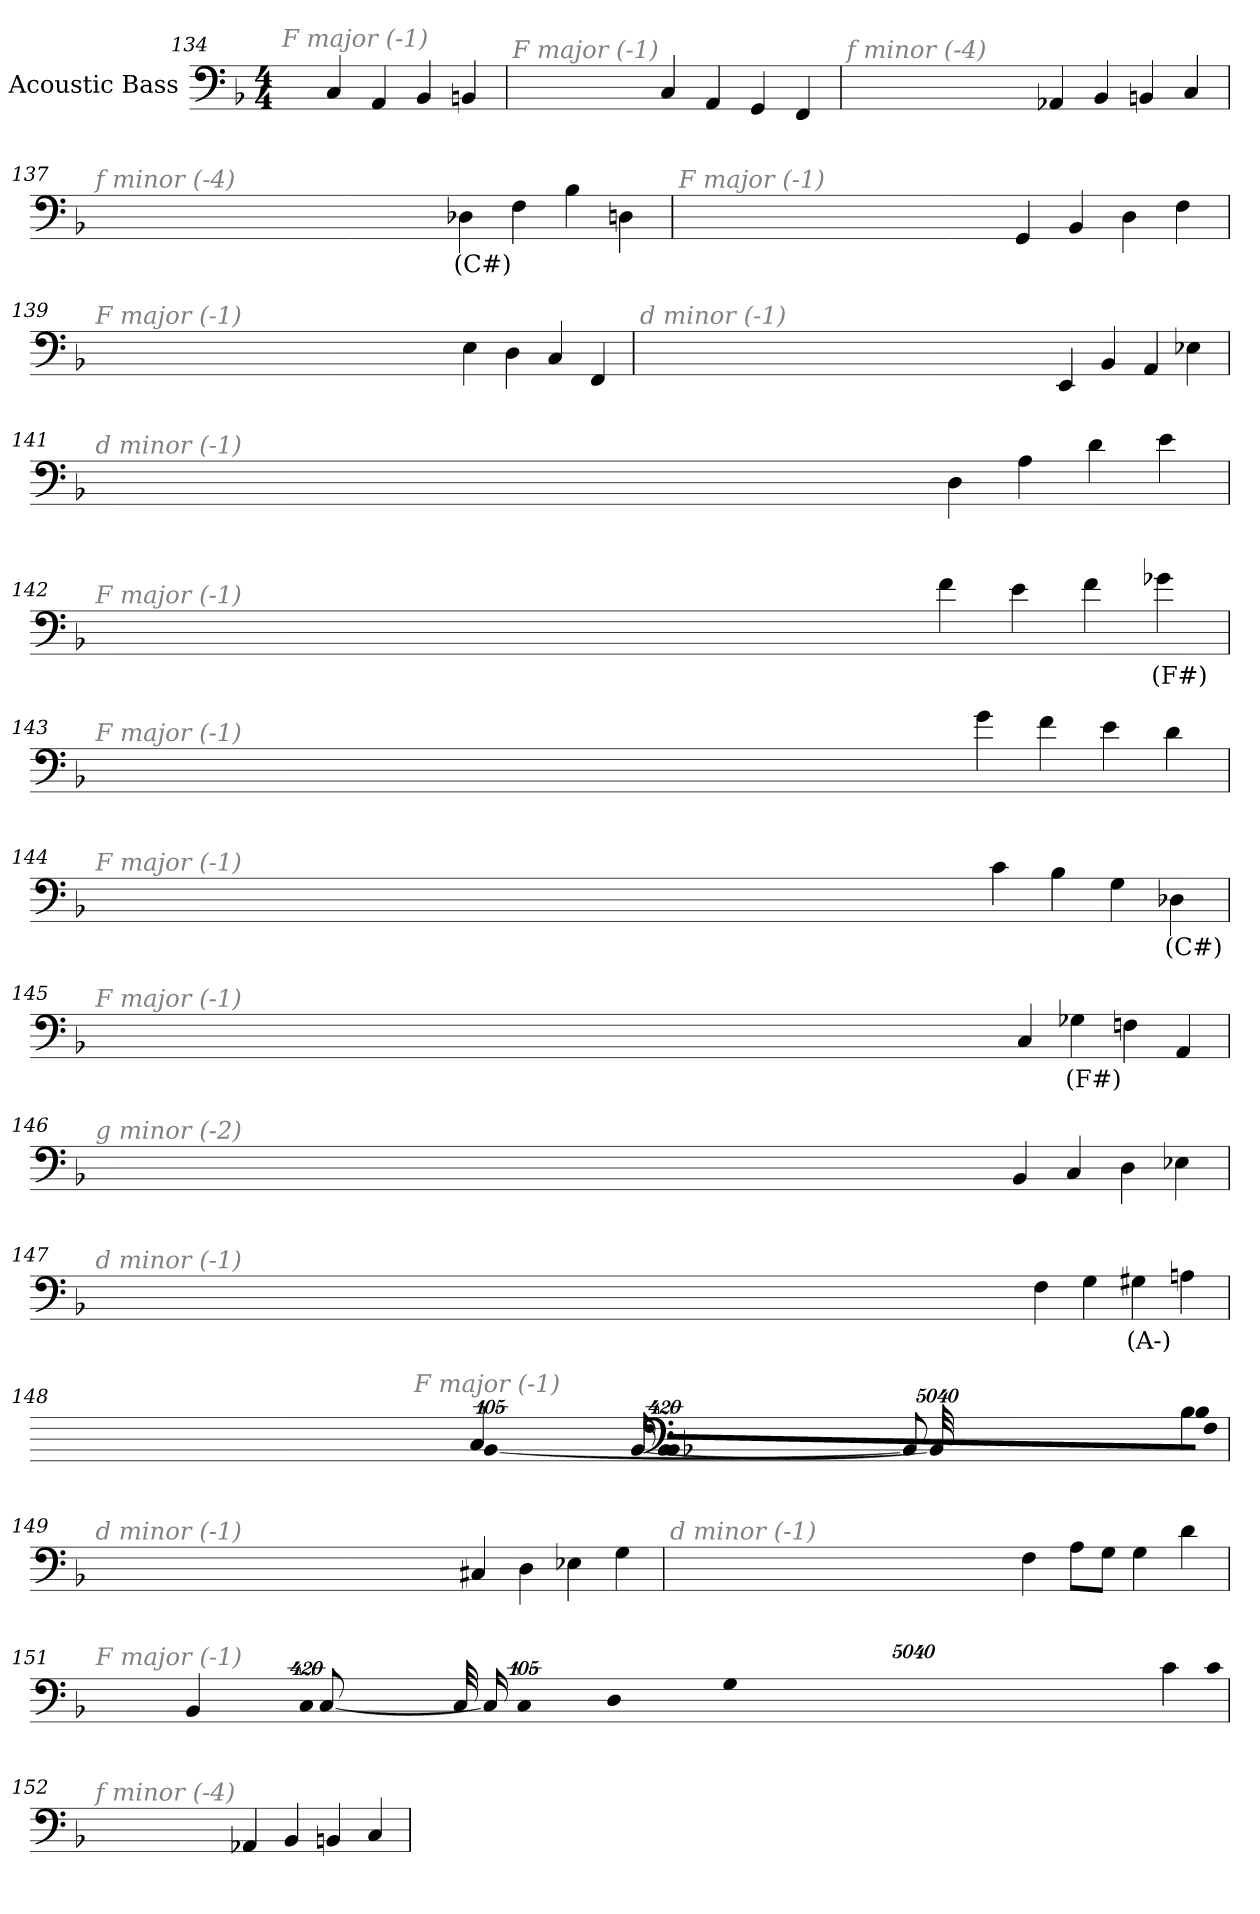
**kern	**text
*part1	*part1
*staff1	*staff1
*I"Acoustic Bass	*
*clefF4	*
*ITrd7c12	*
*k[b-]	*
*F:	*
*M4/4	*
=134	=134
!LO:TX:i:color=#808080:t=F major (-1)	!
4CC	.
4AAA	.
4BBB-	.
4BBBn	.
=135	=135
!LO:TX:i:color=#808080:t=F major (-1)	!
4CC	.
4AAA	.
4GGG	.
4FFF	.
=136	=136
!LO:TX:i:color=#808080:t=f minor (-4)	!
4AAA-X	.
4BBB-	.
4BBBn	.
4CC	.
=137	=137
!LO:TX:i:color=#808080:t=f minor (-4)	!
4DD-Xi	(C#)
4FF	.
4BB-	.
4DD	.
=138	=138
!LO:TX:i:color=#808080:t=F major (-1)	!
4GGG	.
4BBB-	.
4DD	.
4FF	.
=139	=139
!LO:TX:i:color=#808080:t=F major (-1)	!
4EE	.
4DD	.
4CC	.
4FFF	.
=140	=140
!LO:TX:i:color=#808080:t=d minor (-1)	!
4EEE	.
4BBB-	.
4AAA	.
4EE-X	.
=141	=141
!LO:TX:i:color=#808080:t=d minor (-1)	!
4DD	.
4AA	.
4D	.
4E	.
=142	=142
!LO:TX:i:color=#808080:t=F major (-1)	!
4F	.
4E	.
4F	.
4G-Xi	(F#)
=143	=143
!LO:TX:i:color=#808080:t=F major (-1)	!
4G	.
4F	.
4E	.
4D	.
=144	=144
!LO:TX:i:color=#808080:t=F major (-1)	!
4C	.
4BB-	.
4GG	.
4DD-Xi	(C#)
=145	=145
!LO:TX:i:color=#808080:t=F major (-1)	!
4CC	.
4GG-Xi	(F#)
4FFn	.
4AAA	.
=146	=146
!LO:TX:i:color=#808080:t=g minor (-2)	!
4BBB-	.
4CC	.
4DD	.
4EE-X	.
=147	=147
!LO:TX:i:color=#808080:t=d minor (-1)	!
4FF	.
4GG	.
4GG#Xi	(A-)
4AAn	.
=148	=148
!LO:TX:i:color=#808080:t=F major (-1)	!
4BB-	.
!LO:N:vis=8	!
40320%3347BB-L	.
!LO:N:vis=8	!
40320%3347FF	.
!LO:N:vis=8	!
40320%3347BBB-J	.
!LO:N:vis=1024	!
[13440%13BBB-	.
8BBB-_	.
16BBB-_	.
32BBB-_	.
!LO:N:vis=1024%31	!
13440%407BBB-]	.
4CC	.
=149	=149
!LO:TX:i:color=#808080:t=d minor (-1)	!
4CC#X	.
4DD	.
4EE-X	.
4GG	.
=150	=150
!LO:TX:i:color=#808080:t=d minor (-1)	!
4FF	.
8AAL	.
8GGJ	.
4GG	.
4D	.
=151	=151
!LO:TX:i:color=#808080:t=F major (-1)	!
4C	.
!LO:N:vis=8	!
40320%3347CL	.
!LO:N:vis=8	!
40320%3347GG	.
!LO:N:vis=8	!
40320%3347DDJ	.
!LO:N:vis=1024	!
[13440%13CC	.
8CC_	.
16CC_	.
32CC_	.
!LO:N:vis=1024%31	!
13440%407CC]	.
4BBB-	.
=152	=152
!LO:TX:i:color=#808080:t=f minor (-4)	!
4AAA-X	.
4BBB-	.
4BBBn	.
4CC	.
=	=
*-	*-
